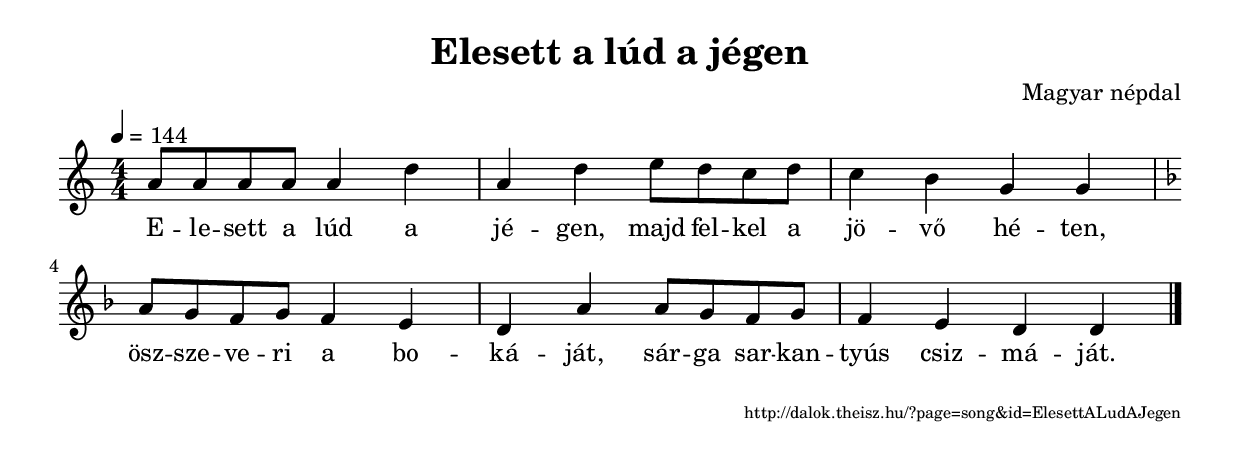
\version "2.10.33"


\header {
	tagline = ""	title = "Elesett a lúd a jégen"
	composer = "Magyar népdal"
}

VoiceA = { \key a \minor \override Staff.TimeSignature #'style = #'()  \tempo 4=144
	\relative f' { a8 a a a a4 d a d
e8 d c d c4 b g g
\key d \minor
a8 g f g f4 e d a'
a8 g f g f4 e d d \bar "|."
	}
}
SplitLyricsA = \lyricmode { 
E -- le -- sett a lúd a jé -- gen,
majd fel -- kel a jö -- vő hé -- ten,
ösz -- sze -- ve -- ri a bo -- ká -- ját,
sár -- ga sar -- kan -- tyús csiz -- má -- ját.
}
\score {
	<<
		\context Voice = songStaff { \VoiceA }
		\lyricsto "songStaff" \new Lyrics \SplitLyricsA
	>>
	\layout {
		indent = #0
	}
}

\score {
	<<
		\context Voice = songStaff { \VoiceA }
	>>
	\midi {
	}
}

\markup { \fill-line { \hspace #1 \super http://dalok.theisz.hu/?page=song&id=ElesettALudAJegen } }

\paper {
}
